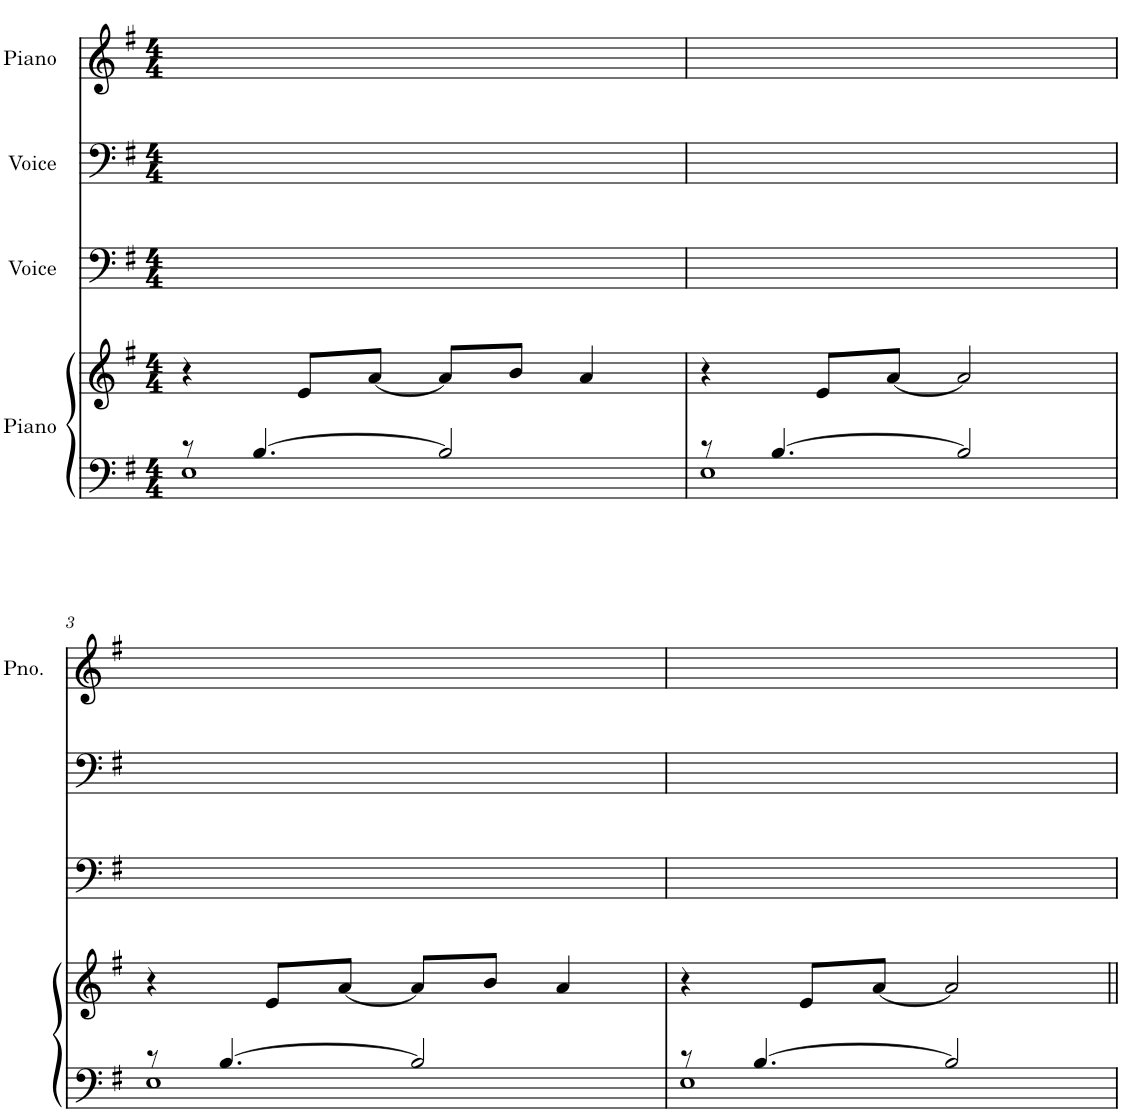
**kern	**kern	**kern	**kern	**kern
*part4	*part4	*part3	*part2	*part1
*staff5	*staff4	*staff3	*staff2	*staff1
*I"Piano	*	*I"Voice	*I"Voice	*I"Piano
*I'Pno	*	*I'V	*I'V	*I'Pno.
*clefF4	*clefG2	*clefF4	*clefF4	*clefG2
*k[f#]	*k[f#]	*k[f#]	*k[f#]	*k[f#]
*M4/4	*M4/4	*M4/4	*M4/4	*M4/4
=1	=1	=1	=1	=1
*^	*	*	*	*
8r	1E	4r	1ryy	1ryy	1ryy
[>4.B/	.	.	.	.	.
.	.	8e/L	.	.	.
.	.	[<8a/J	.	.	.
2B/]	.	8a/L]	.	.	.
.	.	8b/J	.	.	.
.	.	4a/	.	.	.
=2	=2	=2	=2	=2	=2
8r	1E	4r	1ryy	1ryy	1ryy
[>4.B/	.	.	.	.	.
.	.	8e/L	.	.	.
.	.	[<8a/J	.	.	.
2B/]	.	2a/]	.	.	.
!!LO:LB:g=z
=3	=3	=3	=3	=3	=3
8r	1E	4r	1ryy	1ryy	1ryy
[>4.B/	.	.	.	.	.
.	.	8e/L	.	.	.
.	.	[<8a/J	.	.	.
2B/]	.	8a/L]	.	.	.
.	.	8b/J	.	.	.
.	.	4a/	.	.	.
=4	=4	=4	=4	=4	=4
8r	1E	4r	1ryy	1ryy	1ryy
[>4.B/	.	.	.	.	.
.	.	8e/L	.	.	.
.	.	[<8a/J	.	.	.
2B/]	.	2a/]	.	.	.
*v	*v	*	*	*	*
=	=	=	=	=
*-	*-	*-	*-	*-
